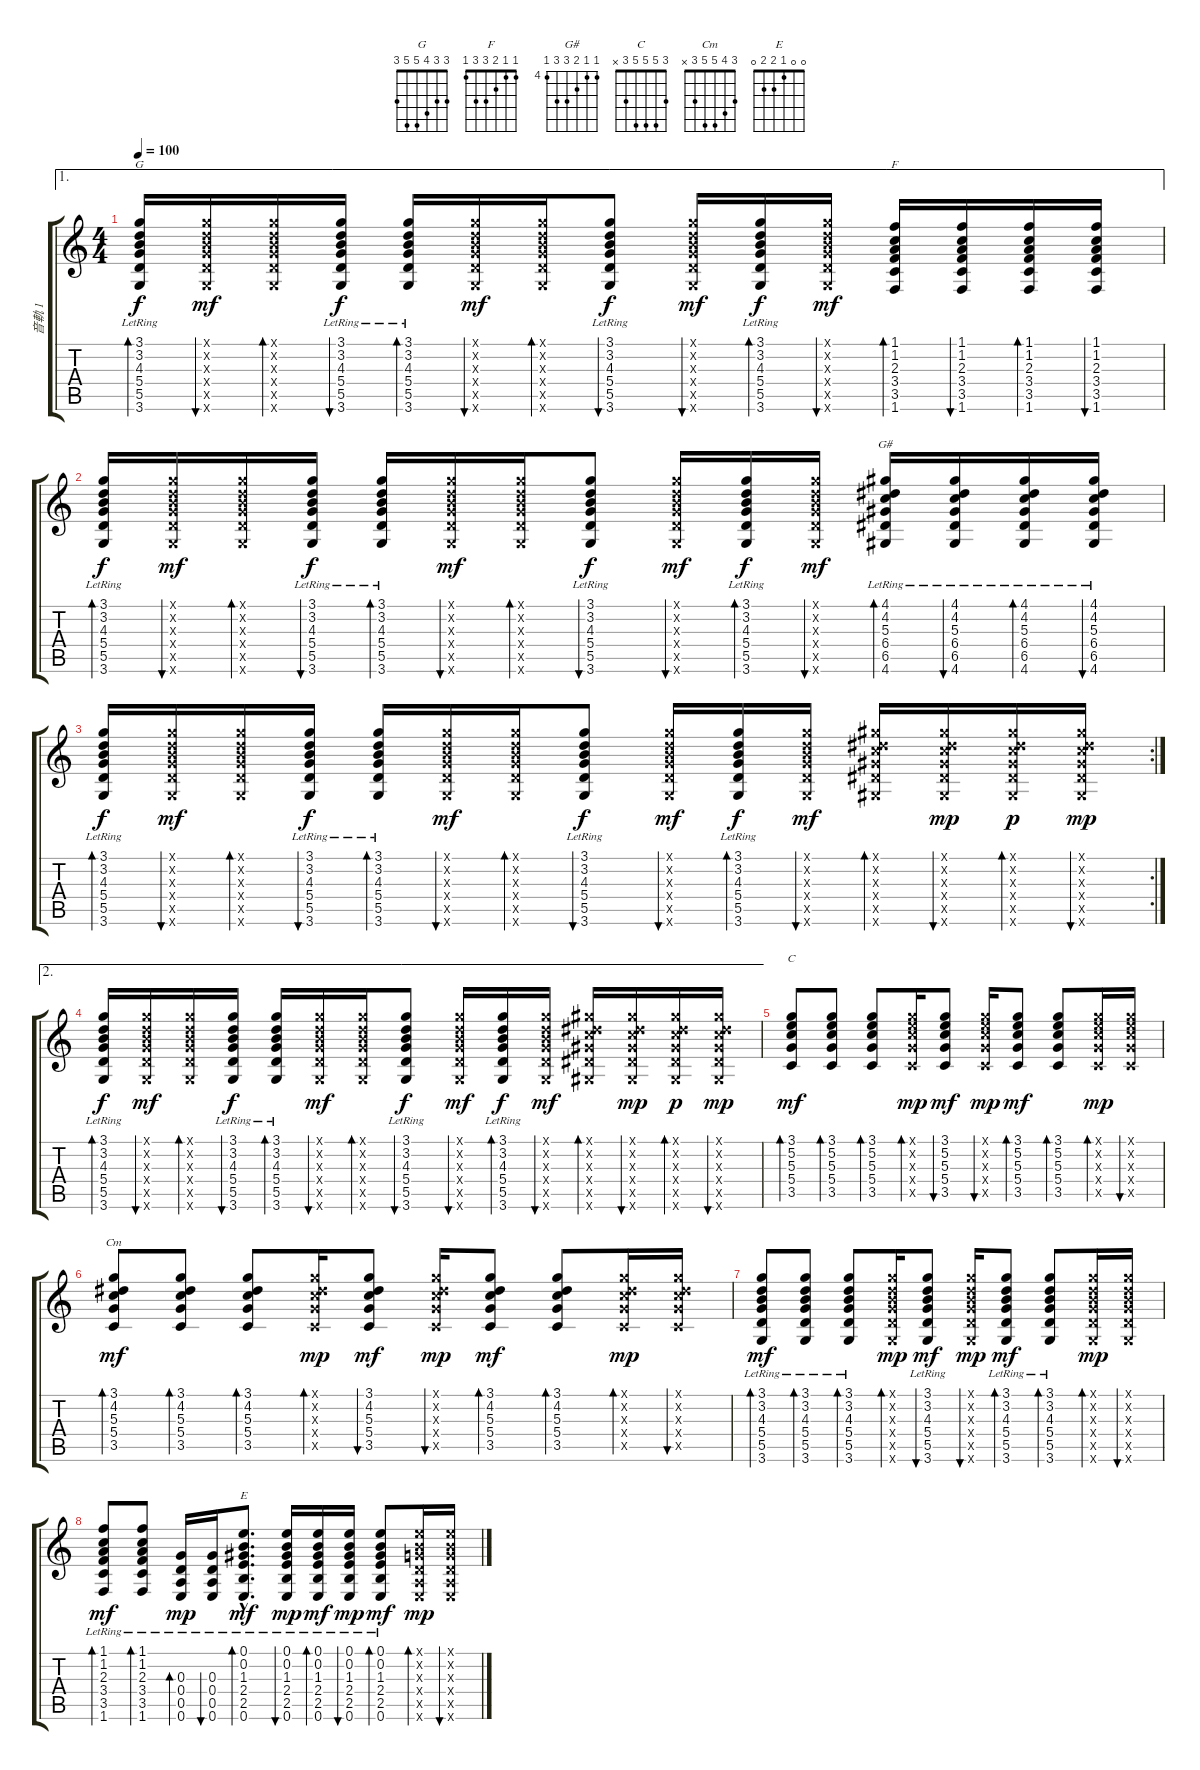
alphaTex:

\track ("音軌 1" "音軌 1") {instrument acousticguitarsteel}
\staff {score tabs}
\tuning (E4 B3 G3 D3 A2 E2) {hide}
\chord ("G" 3 3 4 5 5 3)
\chord ("F" 1 1 2 3 3 1)
\chord ("G#" 4 4 5 6 6 4) {firstfret 4}
\chord ("C" 3 5 5 5 3 x)
\chord ("Cm" 3 4 5 5 3 x)
\chord ("E" 0 0 1 2 2 0)
\ae 1
\ts (4 4)
\tempo 100
\clef g2
\ks c
(3.1{lr} 3.2{lr} 4.3{lr} 5.4{lr} 5.5{lr} 3.6{lr}).16{bd 30 ch "G" dy f} (3.1{x} 3.2{x} 4.3{x} 5.4{x} 5.5{x} 3.6{x}).16{bu 30 dy mf} (3.1{x} 3.2{x} 4.3{x} 5.4{x} 5.5{x} 3.6{x}).16{bd 30} (3.1{lr} 3.2{lr} 4.3{lr} 5.4{lr} 5.5{lr} 3.6{lr}).16{bu 30 dy f} (3.1{lr} 3.2{lr} 4.3{lr} 5.4{lr} 5.5{lr} 3.6{lr}).16{bd 30} (3.1{x} 3.2{x} 4.3{x} 5.4{x} 5.5{x} 3.6{x}).16{bu 30 dy mf} (3.1{x} 3.2{x} 4.3{x} 5.4{x} 5.5{x} 3.6{x}).16{bd 30} (3.1{lr} 3.2{lr} 4.3{lr} 5.4{lr} 5.5{lr} 3.6{lr}).8{bu 30 dy f} (3.1{x} 3.2{x} 4.3{x} 5.4{x} 5.5{x} 3.6{x}).16{bu 30 dy mf} (3.1{lr} 3.2{lr} 4.3{lr} 5.4{lr} 5.5{lr} 3.6{lr}).16{bd 30 dy f} (3.1{x} 3.2{x} 4.3{x} 5.4{x} 5.5{x} 3.6{x}).16{bu 30 dy mf} (1.1 1.2 2.3 3.4 3.5 1.6).16{bd 30 ch "F"} (1.1 1.2 2.3 3.4 3.5 1.6).16{bu 30} (1.1 1.2 2.3 3.4 3.5 1.6).16{bd 30} (1.1 1.2 2.3 3.4 3.5 1.6).16{bu 30} |
(3.1{lr} 3.2{lr} 4.3{lr} 5.4{lr} 5.5{lr} 3.6{lr}).16{bd 30 dy f} (3.1{x} 3.2{x} 4.3{x} 5.4{x} 5.5{x} 3.6{x}).16{bu 30 dy mf} (3.1{x} 3.2{x} 4.3{x} 5.4{x} 5.5{x} 3.6{x}).16{bd 30} (3.1{lr} 3.2{lr} 4.3{lr} 5.4{lr} 5.5{lr} 3.6{lr}).16{bu 30 dy f} (3.1{lr} 3.2{lr} 4.3{lr} 5.4{lr} 5.5{lr} 3.6{lr}).16{bd 30} (3.1{x} 3.2{x} 4.3{x} 5.4{x} 5.5{x} 3.6{x}).16{bu 30 dy mf} (3.1{x} 3.2{x} 4.3{x} 5.4{x} 5.5{x} 3.6{x}).16{bd 30} (3.1{lr} 3.2{lr} 4.3{lr} 5.4{lr} 5.5{lr} 3.6{lr}).8{bu 30 dy f} (3.1{x} 3.2{x} 4.3{x} 5.4{x} 5.5{x} 3.6{x}).16{bu 30 dy mf} (3.1{lr} 3.2{lr} 4.3{lr} 5.4{lr} 5.5{lr} 3.6{lr}).16{bd 30 dy f} (3.1{x} 3.2{x} 4.3{x} 5.4{x} 5.5{x} 3.6{x}).16{bu 30 dy mf} (4.1{lr} 4.2{lr} 5.3{lr} 6.4{lr} 6.5{lr} 4.6{lr}).16{bd 30 ch "G#"} (4.1{lr} 4.2{lr} 5.3{lr} 6.4{lr} 6.5{lr} 4.6{lr}).16{bu 30} (4.1{lr} 4.2{lr} 5.3{lr} 6.4{lr} 6.5{lr} 4.6{lr}).16{bd 30} (4.1{lr} 4.2{lr} 5.3{lr} 6.4{lr} 6.5{lr} 4.6{lr}).16{bu 30} |
\rc 2
(3.1{lr} 3.2{lr} 4.3{lr} 5.4{lr} 5.5{lr} 3.6{lr}).16{bd 30 dy f} (3.1{x} 3.2{x} 4.3{x} 5.4{x} 5.5{x} 3.6{x}).16{bu 30 dy mf} (3.1{x} 3.2{x} 4.3{x} 5.4{x} 5.5{x} 3.6{x}).16{bd 30} (3.1{lr} 3.2{lr} 4.3{lr} 5.4{lr} 5.5{lr} 3.6{lr}).16{bu 30 dy f} (3.1{lr} 3.2{lr} 4.3{lr} 5.4{lr} 5.5{lr} 3.6{lr}).16{bd 30} (3.1{x} 3.2{x} 4.3{x} 5.4{x} 5.5{x} 3.6{x}).16{bu 30 dy mf} (3.1{x} 3.2{x} 4.3{x} 5.4{x} 5.5{x} 3.6{x}).16{bd 30} (3.1{lr} 3.2{lr} 4.3{lr} 5.4{lr} 5.5{lr} 3.6{lr}).8{bu 30 dy f} (3.1{x} 3.2{x} 4.3{x} 5.4{x} 5.5{x} 3.6{x}).16{bu 30 dy mf} (3.1{lr} 3.2{lr} 4.3{lr} 5.4{lr} 5.5{lr} 3.6{lr}).16{bd 30 dy f} (3.1{x} 3.2{x} 4.3{x} 5.4{x} 5.5{x} 3.6{x}).16{bu 30 dy mf} (4.1{x} 4.2{x} 5.3{x} 6.4{x} 6.5{x} 4.6{x}).16{bd 30} (4.1{x} 4.2{x} 5.3{x} 6.4{x} 6.5{x} 4.6{x}).16{bu 30 dy mp} (4.1{x} 4.2{x} 5.3{x} 6.4{x} 6.5{x} 4.6{x}).16{bd 30 dy p} (4.1{x} 4.2{x} 5.3{x} 6.4{x} 6.5{x} 4.6{x}).16{bu 30 dy mp} |
\ae 2
(3.1{lr} 3.2{lr} 4.3{lr} 5.4{lr} 5.5{lr} 3.6{lr}).16{bd 30 dy f} (3.1{x} 3.2{x} 4.3{x} 5.4{x} 5.5{x} 3.6{x}).16{bu 30 dy mf} (3.1{x} 3.2{x} 4.3{x} 5.4{x} 5.5{x} 3.6{x}).16{bd 30} (3.1{lr} 3.2{lr} 4.3{lr} 5.4{lr} 5.5{lr} 3.6{lr}).16{bu 30 dy f} (3.1{lr} 3.2{lr} 4.3{lr} 5.4{lr} 5.5{lr} 3.6{lr}).16{bd 30} (3.1{x} 3.2{x} 4.3{x} 5.4{x} 5.5{x} 3.6{x}).16{bu 30 dy mf} (3.1{x} 3.2{x} 4.3{x} 5.4{x} 5.5{x} 3.6{x}).16{bd 30} (3.1{lr} 3.2{lr} 4.3{lr} 5.4{lr} 5.5{lr} 3.6{lr}).8{bu 30 dy f} (3.1{x} 3.2{x} 4.3{x} 5.4{x} 5.5{x} 3.6{x}).16{bu 30 dy mf} (3.1{lr} 3.2{lr} 4.3{lr} 5.4{lr} 5.5{lr} 3.6{lr}).16{bd 30 dy f} (3.1{x} 3.2{x} 4.3{x} 5.4{x} 5.5{x} 3.6{x}).16{bu 30 dy mf} (4.1{x} 4.2{x} 5.3{x} 6.4{x} 6.5{x} 4.6{x}).16{bd 30} (4.1{x} 4.2{x} 5.3{x} 6.4{x} 6.5{x} 4.6{x}).16{bu 30 dy mp} (4.1{x} 4.2{x} 5.3{x} 6.4{x} 6.5{x} 4.6{x}).16{bd 30 dy p} (4.1{x} 4.2{x} 5.3{x} 6.4{x} 6.5{x} 4.6{x}).16{bu 30 dy mp} |
(3.1 5.2 5.3 5.4 3.5).8{bd 30 ch "C" dy mf} (3.1 5.2 5.3 5.4 3.5).8{bd 30} (3.1 5.2 5.3 5.4 3.5).8{bd 30} (3.1{x} 5.2{x} 5.3{x} 5.4{x} 3.5{x}).16{bd 30 dy mp} (3.1 5.2 5.3 5.4 3.5).8{bu 30 dy mf} (3.1{x} 5.2{x} 5.3{x} 5.4{x} 3.5{x}).16{bu 30 dy mp} (3.1 5.2 5.3 5.4 3.5).8{bd 30 dy mf} (3.1 5.2 5.3 5.4 3.5).8{bd 30} (3.1{x} 5.2{x} 5.3{x} 5.4{x} 3.5{x}).16{bd 30 dy mp} (3.1{x} 5.2{x} 5.3{x} 5.4{x} 3.5{x}).16{bu 30} |
(3.1 4.2 5.3 5.4 3.5).8{bd 30 ch "Cm" dy mf} (3.1 4.2 5.3 5.4 3.5).8{bd 30} (3.1 4.2 5.3 5.4 3.5).8{bd 30} (3.1{x} 4.2{x} 5.3{x} 5.4{x} 3.5{x}).16{bd 30 dy mp} (3.1 4.2 5.3 5.4 3.5).8{bu 30 dy mf} (3.1{x} 4.2{x} 5.3{x} 5.4{x} 3.5{x}).16{bu 30 dy mp} (3.1 4.2 5.3 5.4 3.5).8{bd 30 dy mf} (3.1 4.2 5.3 5.4 3.5).8{bd 30} (3.1{x} 4.2{x} 5.3{x} 5.4{x} 3.5{x}).16{bd 30 dy mp} (3.1{x} 4.2{x} 5.3{x} 5.4{x} 3.5{x}).16{bu 30} |
(3.1{lr} 3.2{lr} 4.3{lr} 5.4{lr} 5.5{lr} 3.6{lr}).8{bd 30 dy mf} (3.1{lr} 3.2{lr} 4.3{lr} 5.4{lr} 5.5{lr} 3.6{lr}).8{bd 30} (3.1{lr} 3.2{lr} 4.3{lr} 5.4{lr} 5.5{lr} 3.6{lr}).8{bd 30} (3.1{x} 3.2{x} 4.3{x} 5.4{x} 5.5{x} 3.6{x}).16{bd 30 dy mp} (3.1{lr} 3.2{lr} 4.3{lr} 5.4{lr} 5.5{lr} 3.6{lr}).8{bu 30 dy mf} (3.1{x} 3.2{x} 4.3{x} 5.4{x} 5.5{x} 3.6{x}).16{bu 30 dy mp} (3.1{lr} 3.2{lr} 4.3{lr} 5.4{lr} 5.5{lr} 3.6{lr}).8{bd 30 dy mf} (3.1{lr} 3.2{lr} 4.3{lr} 5.4{lr} 5.5{lr} 3.6{lr}).8{bd 30} (3.1{x} 3.2{x} 4.3{x} 5.4{x} 5.5{x} 3.6{x}).16{bd 30 dy mp} (3.1{x} 3.2{x} 4.3{x} 5.4{x} 5.5{x} 3.6{x}).16{bu 30} |
(1.1{lr} 1.2{lr} 2.3{lr} 3.4{lr} 3.5{lr} 1.6{lr}).8{bd 30 dy mf} (1.1{lr} 1.2{lr} 2.3{lr} 3.4{lr} 3.5{lr} 1.6{lr}).8{bd 30} (0.3{lr} 0.4{lr} 0.5{lr} 0.6{lr}).16{bd 30 dy mp} (0.3{lr} 0.4{lr} 0.5{lr} 0.6{lr}).16{bu 30} (0.1{hac lr} 0.2{hac lr} 1.3{hac lr} 2.4{hac lr} 2.5{hac lr} 0.6{hac lr}).8{d bd 30 ch "E" dy mf} (0.1{lr} 0.2{lr} 1.3{lr} 2.4{lr} 2.5{lr} 0.6{lr}).16{bu 30 dy mp} (0.1{lr} 0.2{lr} 1.3{lr} 2.4{lr} 2.5{lr} 0.6{lr}).16{bd 30 dy mf} (0.1{lr} 0.2{lr} 1.3{lr} 2.4{lr} 2.5{lr} 0.6{lr}).16{bu 30 dy mp} (0.1{lr} 0.2{lr} 1.3{lr} 2.4{lr} 2.5{lr} 0.6{lr}).8{bd 30 dy mf} (0.1{x} 0.2{x} 0.3{x} 0.4{x} 0.5{x} 0.6{x}).16{bd 30 dy mp} (0.1{x} 0.2{x} 0.3{x} 0.4{x} 0.5{x} 0.6{x}).16{bu 30}
